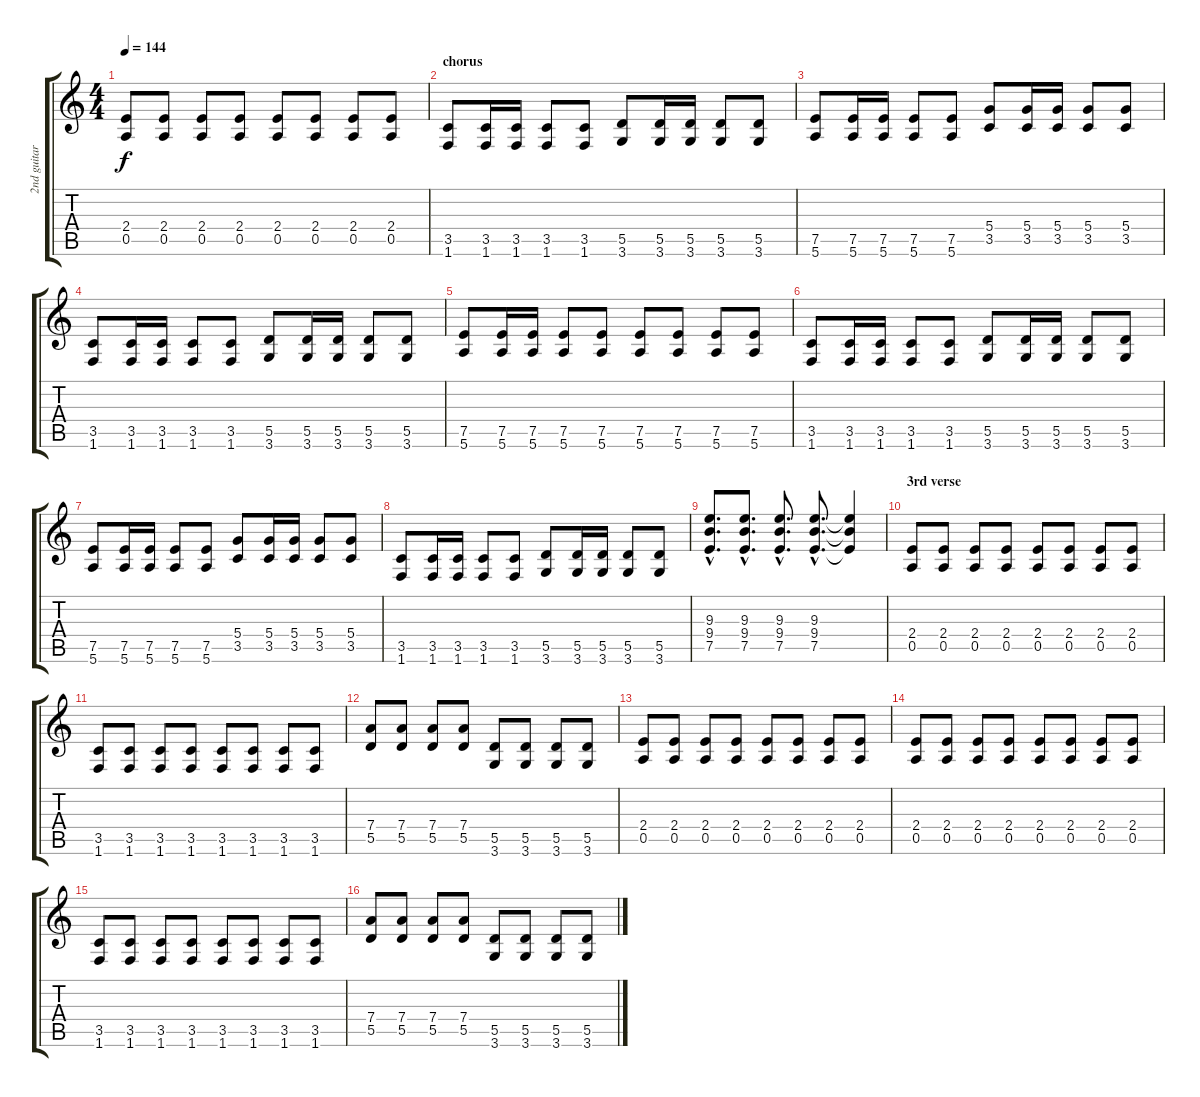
\track ("2nd guitar" "2nd guitar") {instrument overdrivenguitar}
\staff {score tabs}
\tuning (E4 B3 G3 D3 A2 E2) {hide}
\ts (4 4)
\tempo 144
\clef g2
\ks c
(2.4 0.5).8{dy f} (2.4 0.5).8 (2.4 0.5).8 (2.4 0.5).8 (2.4 0.5).8 (2.4 0.5).8 (2.4 0.5).8 (2.4 0.5).8 |
\section ("" "chorus")
(3.5 1.6).8 (3.5 1.6).16 (3.5 1.6).16 (3.5 1.6).8 (3.5 1.6).8 (5.5 3.6).8 (5.5 3.6).16 (5.5 3.6).16 (5.5 3.6).8 (5.5 3.6).8 |
(7.5 5.6).8 (7.5 5.6).16 (7.5 5.6).16 (7.5 5.6).8 (7.5 5.6).8 (5.4 3.5).8 (5.4 3.5).16 (5.4 3.5).16 (5.4 3.5).8 (5.4 3.5).8 |
(3.5 1.6).8 (3.5 1.6).16 (3.5 1.6).16 (3.5 1.6).8 (3.5 1.6).8 (5.5 3.6).8 (5.5 3.6).16 (5.5 3.6).16 (5.5 3.6).8 (5.5 3.6).8 |
(7.5 5.6).8 (7.5 5.6).16 (7.5 5.6).16 (7.5 5.6).8 (7.5 5.6).8 (7.5 5.6).8 (7.5 5.6).8 (7.5 5.6).8 (7.5 5.6).8 |
(3.5 1.6).8 (3.5 1.6).16 (3.5 1.6).16 (3.5 1.6).8 (3.5 1.6).8 (5.5 3.6).8 (5.5 3.6).16 (5.5 3.6).16 (5.5 3.6).8 (5.5 3.6).8 |
(7.5 5.6).8 (7.5 5.6).16 (7.5 5.6).16 (7.5 5.6).8 (7.5 5.6).8 (5.4 3.5).8 (5.4 3.5).16 (5.4 3.5).16 (5.4 3.5).8 (5.4 3.5).8 |
(3.5 1.6).8 (3.5 1.6).16 (3.5 1.6).16 (3.5 1.6).8 (3.5 1.6).8 (5.5 3.6).8 (5.5 3.6).16 (5.5 3.6).16 (5.5 3.6).8 (5.5 3.6).8 |
(9.3{hac} 9.4{hac} 7.5{hac}).8{d} (9.3{hac} 9.4{hac} 7.5{hac}).8{d} (9.3{hac} 9.4{hac} 7.5{hac}).8{d} (9.3{hac} 9.4{hac} 7.5{hac}).8{d} (9.3{t} 9.4{t} 7.5{t}).4 |
\section ("" "3rd verse")
(2.4 0.5).8 (2.4 0.5).8 (2.4 0.5).8 (2.4 0.5).8 (2.4 0.5).8 (2.4 0.5).8 (2.4 0.5).8 (2.4 0.5).8 |
(3.5 1.6).8 (3.5 1.6).8 (3.5 1.6).8 (3.5 1.6).8 (3.5 1.6).8 (3.5 1.6).8 (3.5 1.6).8 (3.5 1.6).8 |
(7.4 5.5).8 (7.4 5.5).8 (7.4 5.5).8 (7.4 5.5).8 (5.5 3.6).8 (5.5 3.6).8 (5.5 3.6).8 (5.5 3.6).8 |
(2.4 0.5).8 (2.4 0.5).8 (2.4 0.5).8 (2.4 0.5).8 (2.4 0.5).8 (2.4 0.5).8 (2.4 0.5).8 (2.4 0.5).8 |
(2.4 0.5).8 (2.4 0.5).8 (2.4 0.5).8 (2.4 0.5).8 (2.4 0.5).8 (2.4 0.5).8 (2.4 0.5).8 (2.4 0.5).8 |
(3.5 1.6).8 (3.5 1.6).8 (3.5 1.6).8 (3.5 1.6).8 (3.5 1.6).8 (3.5 1.6).8 (3.5 1.6).8 (3.5 1.6).8 |
(7.4 5.5).8 (7.4 5.5).8 (7.4 5.5).8 (7.4 5.5).8 (5.5 3.6).8 (5.5 3.6).8 (5.5 3.6).8 (5.5 3.6).8
